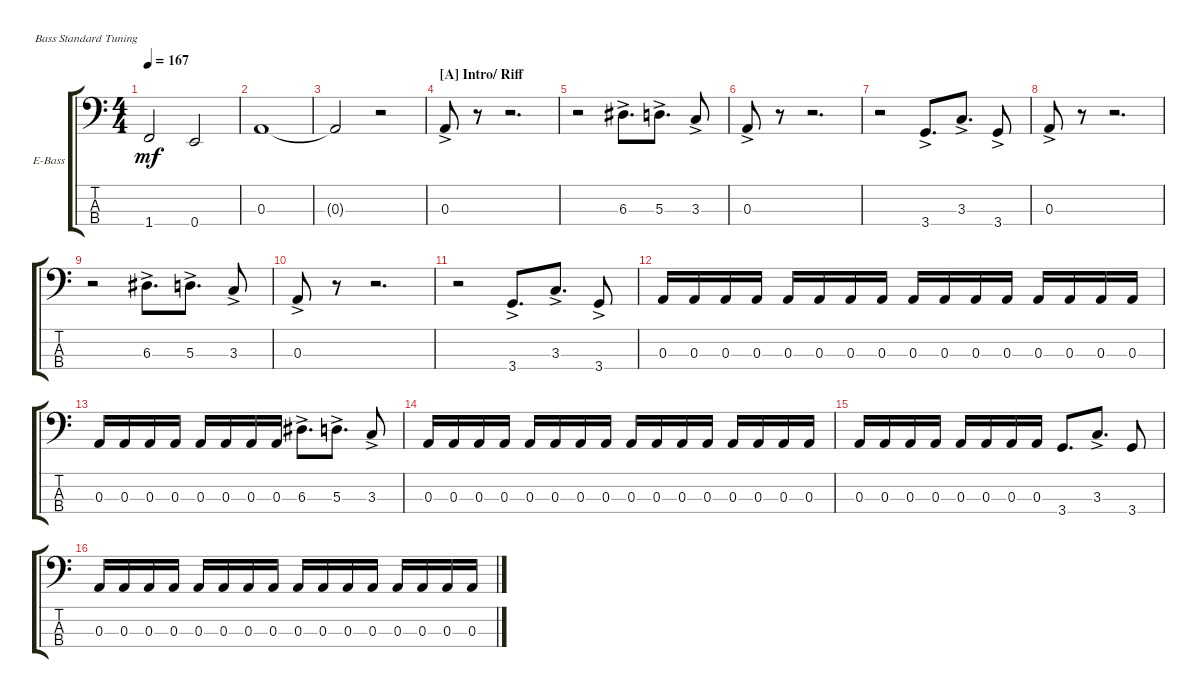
\defaultSystemsLayout 4
\bracketExtendMode groupsimilarinstruments
\firstSystemTrackNameOrientation horizontal
\otherSystemsTrackNameOrientation horizontal
\track ("Electric Bass" "E-Bass") {instrument electricbassfinger}
\staff {score tabs}
\tuning (G2 D2 A1 E1)
\ts (4 4)
\tempo 167
\clef f4
\scale
0.333333
\ks c
1.4.2{dy mf} 0.4.2 |
\scale
0.333333 0.3.1 |
\scale
0.333333 0.3{t}.2 r.2 |
\section ("A" "Intro/ Riff")
\scale
0.333333 0.3{ac}.8 r.8 r.2{d} |
\scale
0.333333 r.2 6.3{ac}.8{d} 5.3{ac}.8{d} 3.3{ac}.8 |
\scale
0.333333 0.3{ac}.8 r.8 r.2{d} |
\scale
0.333333 r.2 3.4{ac}.8{d} 3.3{ac}.8{d} 3.4{ac}.8 |
\scale
0.333333 0.3{ac}.8 r.8 r.2{d} |
\scale
0.333333 r.2 6.3{ac}.8{d} 5.3{ac}.8{d} 3.3{ac}.8 |
\scale
0.333333 0.3{ac}.8 r.8 r.2{d} |
\scale
0.333333 r.2 3.4{ac}.8{d} 3.3{ac}.8{d} 3.4{ac}.8 |
\scale
0.333333 0.3.16 0.3.16 0.3.16 0.3.16 0.3.16 0.3.16 0.3.16 0.3.16 0.3.16 0.3.16 0.3.16 0.3.16 0.3.16 0.3.16 0.3.16 0.3.16 |
\scale
0.333333 0.3.16 0.3.16 0.3.16 0.3.16 0.3.16 0.3.16 0.3.16 0.3.16 6.3{ac}.8{d} 5.3{ac}.8{d} 3.3{ac}.8 |
\scale
0.333333 0.3.16 0.3.16 0.3.16 0.3.16 0.3.16 0.3.16 0.3.16 0.3.16 0.3.16 0.3.16 0.3.16 0.3.16 0.3.16 0.3.16 0.3.16 0.3.16 |
\scale
0.333333 0.3.16 0.3.16 0.3.16 0.3.16 0.3.16 0.3.16 0.3.16 0.3.16 3.4.8{d} 3.3{ac}.8{d} 3.4.8 |
\scale
0.333333 0.3.16 0.3.16 0.3.16 0.3.16 0.3.16 0.3.16 0.3.16 0.3.16 0.3.16 0.3.16 0.3.16 0.3.16 0.3.16 0.3.16 0.3.16 0.3.16
